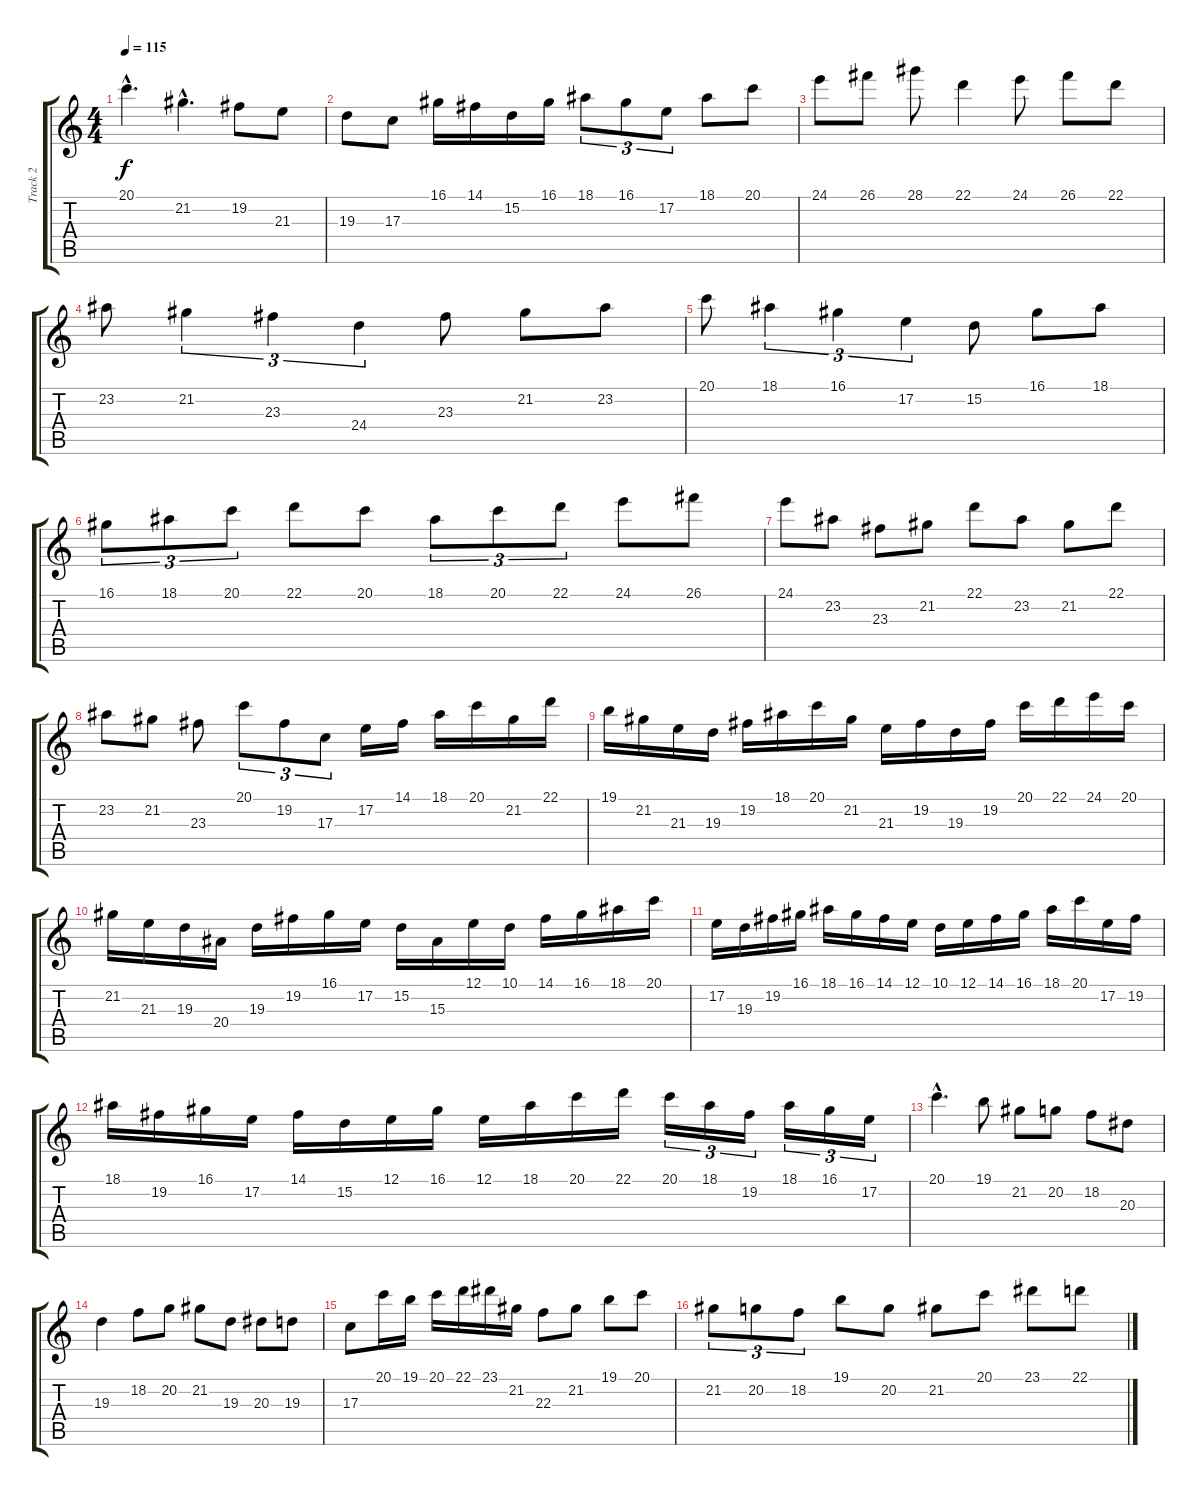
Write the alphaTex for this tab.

\track ("Track 2" "Track 2") {instrument acousticgrandpiano}
\staff {score tabs}
\tuning (E4 B3 G3 D3 A2 E2) {hide}
\ts (4 4)
\tempo 115
\clef g2
\ks c
20.1{hac}.4{d dy f} 21.2{hac}.4{d} 19.2.8 21.3.8 |
19.3.8 17.3.8 16.1.16 14.1.16 15.2.16 16.1.16 18.1.8{tu (3 2)} 16.1.8{tu (3 2)} 17.2.8{tu (3 2)} 18.1.8 20.1.8 |
24.1.8 26.1.8 28.1.8 22.1.4 24.1.8 26.1.8 22.1.8 |
23.2.8 21.2.4{tu (3 2)} 23.3.4{tu (3 2)} 24.4.4{tu (3 2)} 23.3.8 21.2.8 23.2.8 |
20.1.8 18.1.4{tu (3 2)} 16.1.4{tu (3 2)} 17.2.4{tu (3 2)} 15.2.8 16.1.8 18.1.8 |
16.1.8{tu (3 2)} 18.1.8{tu (3 2)} 20.1.8{tu (3 2)} 22.1.8 20.1.8 18.1.8{tu (3 2)} 20.1.8{tu (3 2)} 22.1.8{tu (3 2)} 24.1.8 26.1.8 |
24.1.8 23.2.8 23.3.8 21.2.8 22.1.8 23.2.8 21.2.8 22.1.8 |
23.2.8 21.2.8 23.3.8 20.1.8{tu (3 2)} 19.2.8{tu (3 2)} 17.3.8{tu (3 2)} 17.2.16 14.1.16 18.1.16 20.1.16 21.2.16 22.1.16 |
19.1.16 21.2.16 21.3.16 19.3.16 19.2.16 18.1.16 20.1.16 21.2.16 21.3.16 19.2.16 19.3.16 19.2.16 20.1.16 22.1.16 24.1.16 20.1.16 |
21.2.16 21.3.16 19.3.16 20.4.16 19.3.16 19.2.16 16.1.16 17.2.16 15.2.16 15.3.16 12.1.16 10.1.16 14.1.16 16.1.16 18.1.16 20.1.16 |
17.2.16 19.3.16 19.2.16 16.1.16 18.1.16 16.1.16 14.1.16 12.1.16 10.1.16 12.1.16 14.1.16 16.1.16 18.1.16 20.1.16 17.2.16 19.2.16 |
18.1.16 19.2.16 16.1.16 17.2.16 14.1.16 15.2.16 12.1.16 16.1.16 12.1.16 18.1.16 20.1.16 22.1.16 20.1.16{tu (3 2)} 18.1.16{tu (3 2)} 19.2.16{tu (3 2)} 18.1.16{tu (3 2)} 16.1.16{tu (3 2)} 17.2.16{tu (3 2)} |
20.1{hac}.4{d} 19.1.8 21.2.8 20.2.8 18.2.8 20.3.8 |
19.3.4 18.2.8 20.2.8 21.2.8 19.3.8 20.3.8 19.3.8 |
17.3.8 20.1.16 19.1.16 20.1.16 22.1.16 23.1.16 21.2.16 22.3.8 21.2.8 19.1.8 20.1.8 |
21.2.8{tu (3 2)} 20.2.8{tu (3 2)} 18.2.8{tu (3 2)} 19.1.8 20.2.8 21.2.8 20.1.8 23.1.8 22.1.8
